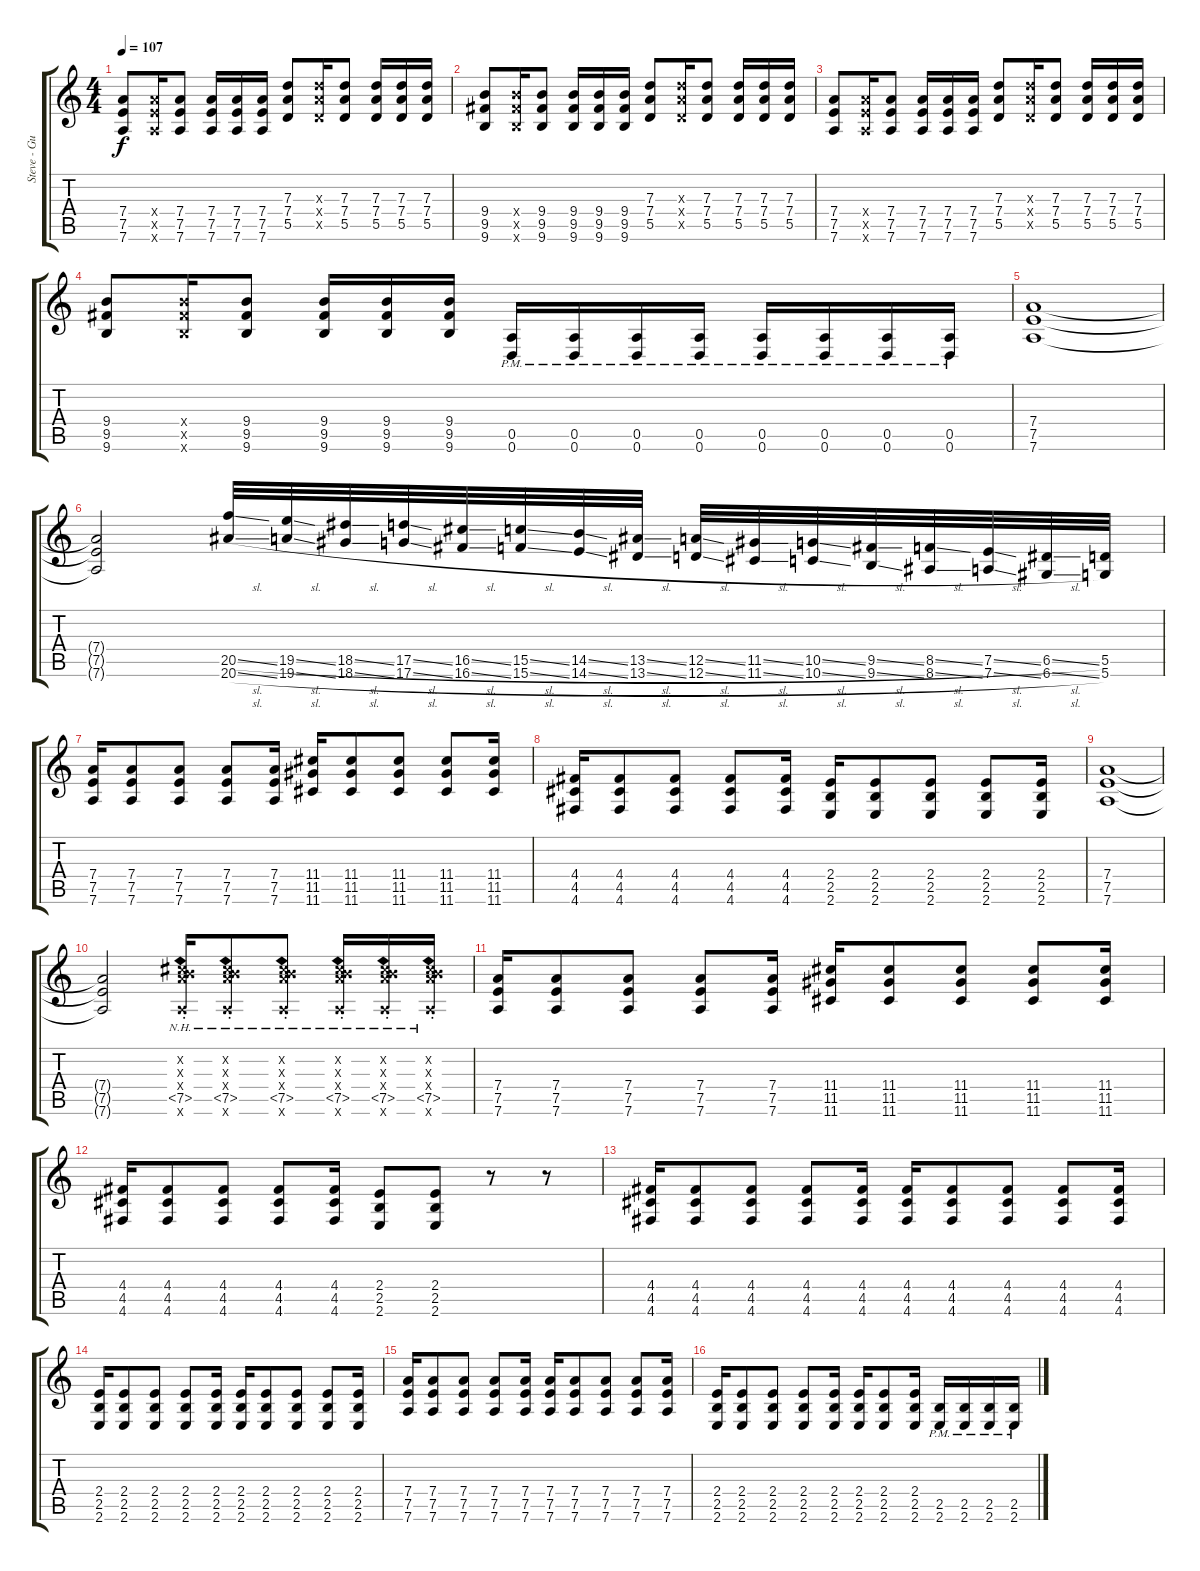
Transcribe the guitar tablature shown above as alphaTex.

\track ("Steve - Guitar" "Steve - Gu") {instrument overdrivenguitar}
\staff {score tabs}
\tuning (E4 B3 G3 D3 A2 D2) {hide}
\ts (4 4)
\tempo 107
\clef g2
\ks c
(7.4 7.5 7.6).8{dy f} (7.4{x} 7.5{x} 7.6{x}).16 (7.4 7.5 7.6).8 (7.4 7.5 7.6).16 (7.4 7.5 7.6).16 (7.4 7.5 7.6).16 (7.3 7.4 5.5).8 (7.3{x} 7.4{x} 5.5{x}).16 (7.3 7.4 5.5).8 (7.3 7.4 5.5).16 (7.3 7.4 5.5).16 (7.3 7.4 5.5).16 |
(9.4 9.5 9.6).8 (9.4{x} 9.5{x} 9.6{x}).16 (9.4 9.5 9.6).8 (9.4 9.5 9.6).16 (9.4 9.5 9.6).16 (9.4 9.5 9.6).16 (7.3 7.4 5.5).8 (7.3{x} 7.4{x} 5.5{x}).16 (7.3 7.4 5.5).8 (7.3 7.4 5.5).16 (7.3 7.4 5.5).16 (7.3 7.4 5.5).16 |
(7.4 7.5 7.6).8 (7.4{x} 7.5{x} 7.6{x}).16 (7.4 7.5 7.6).8 (7.4 7.5 7.6).16 (7.4 7.5 7.6).16 (7.4 7.5 7.6).16 (7.3 7.4 5.5).8 (7.3{x} 7.4{x} 5.5{x}).16 (7.3 7.4 5.5).8 (7.3 7.4 5.5).16 (7.3 7.4 5.5).16 (7.3 7.4 5.5).16 |
(9.4 9.5 9.6).8 (9.4{x} 9.5{x} 9.6{x}).16 (9.4 9.5 9.6).8 (9.4 9.5 9.6).16 (9.4 9.5 9.6).16 (9.4 9.5 9.6).16 (0.5{pm} 0.6{pm}).16 (0.5{pm} 0.6{pm}).16 (0.5{pm} 0.6{pm}).16 (0.5{pm} 0.6{pm}).16 (0.5{pm} 0.6{pm}).16 (0.5{pm} 0.6{pm}).16 (0.5{pm} 0.6{pm}).16 (0.5{pm} 0.6{pm}).16 |
(7.4 7.5 7.6).1 |
(7.4{t} 7.5{t} 7.6{t}).2 (20.5{sl} 20.6{sl}).32 (19.5{sl} 19.6{sl}).32 (18.5{sl} 18.6{sl}).32 (17.5{sl} 17.6{sl}).32 (16.5{sl} 16.6{sl}).32 (15.5{sl} 15.6{sl}).32 (14.5{sl} 14.6{sl}).32 (13.5{sl} 13.6{sl}).32 (12.5{sl} 12.6{sl}).32 (11.5{sl} 11.6{sl}).32 (10.5{sl} 10.6{sl}).32 (9.5{sl} 9.6{sl}).32 (8.5{sl} 8.6{sl}).32 (7.5{sl} 7.6{sl}).32 (6.5{sl} 6.6{sl}).32 (5.5 5.6).32 |
(7.4 7.5 7.6).16 (7.4 7.5 7.6).8 (7.4 7.5 7.6).8 (7.4 7.5 7.6).8 (7.4 7.5 7.6).16 (11.4 11.5 11.6).16 (11.4 11.5 11.6).8 (11.4 11.5 11.6).8 (11.4 11.5 11.6).8 (11.4 11.5 11.6).16 |
(4.4 4.5 4.6).16 (4.4 4.5 4.6).8 (4.4 4.5 4.6).8 (4.4 4.5 4.6).8 (4.4 4.5 4.6).16 (2.4 2.5 2.6).16 (2.4 2.5 2.6).8 (2.4 2.5 2.6).8 (2.4 2.5 2.6).8 (2.4 2.5 2.6).16 |
(7.4 7.5 7.6).1 |
(7.4{t} 7.5{t} 7.6{t}).2 (0.2{x} 6.3{x} 7.4{x} 7.5{nh st} 7.6{x}).16 (0.2{x} 6.3{x} 7.4{x} 7.5{nh st} 7.6{x}).8 (0.2{x} 6.3{x} 7.4{x} 7.5{nh st} 7.6{x}).8 (0.2{x} 6.3{x} 7.4{x} 7.5{nh st} 7.6{x}).16 (0.2{x} 6.3{x} 7.4{x} 7.5{nh st} 7.6{x}).16 (0.2{x} 6.3{x} 7.4{x} 7.5{nh st} 7.6{x}).16 |
(7.4 7.5 7.6).16 (7.4 7.5 7.6).8 (7.4 7.5 7.6).8 (7.4 7.5 7.6).8 (7.4 7.5 7.6).16 (11.4 11.5 11.6).16 (11.4 11.5 11.6).8 (11.4 11.5 11.6).8 (11.4 11.5 11.6).8 (11.4 11.5 11.6).16 |
(4.4 4.5 4.6).16 (4.4 4.5 4.6).8 (4.4 4.5 4.6).8 (4.4 4.5 4.6).8 (4.4 4.5 4.6).16 (2.4 2.5 2.6).8 (2.4 2.5 2.6).8 r.8 r.8 |
(4.4 4.5 4.6).16 (4.4 4.5 4.6).8 (4.4 4.5 4.6).8 (4.4 4.5 4.6).8 (4.4 4.5 4.6).16 (4.4 4.5 4.6).16 (4.4 4.5 4.6).8 (4.4 4.5 4.6).8 (4.4 4.5 4.6).8 (4.4 4.5 4.6).16 |
(2.4 2.5 2.6).16 (2.4 2.5 2.6).8 (2.4 2.5 2.6).8 (2.4 2.5 2.6).8 (2.4 2.5 2.6).16 (2.4 2.5 2.6).16 (2.4 2.5 2.6).8 (2.4 2.5 2.6).8 (2.4 2.5 2.6).8 (2.4 2.5 2.6).16 |
(7.4 7.5 7.6).16 (7.4 7.5 7.6).8 (7.4 7.5 7.6).8 (7.4 7.5 7.6).8 (7.4 7.5 7.6).16 (7.4 7.5 7.6).16 (7.4 7.5 7.6).8 (7.4 7.5 7.6).8 (7.4 7.5 7.6).8 (7.4 7.5 7.6).16 |
(2.4 2.5 2.6).16 (2.4 2.5 2.6).8 (2.4 2.5 2.6).8 (2.4 2.5 2.6).8 (2.4 2.5 2.6).16 (2.4 2.5 2.6).16 (2.4 2.5 2.6).8 (2.4 2.5 2.6).16 (2.5{pm} 2.6{pm}).16 (2.5{pm} 2.6{pm}).16 (2.5{pm} 2.6{pm}).16 (2.5{pm} 2.6{pm}).16
